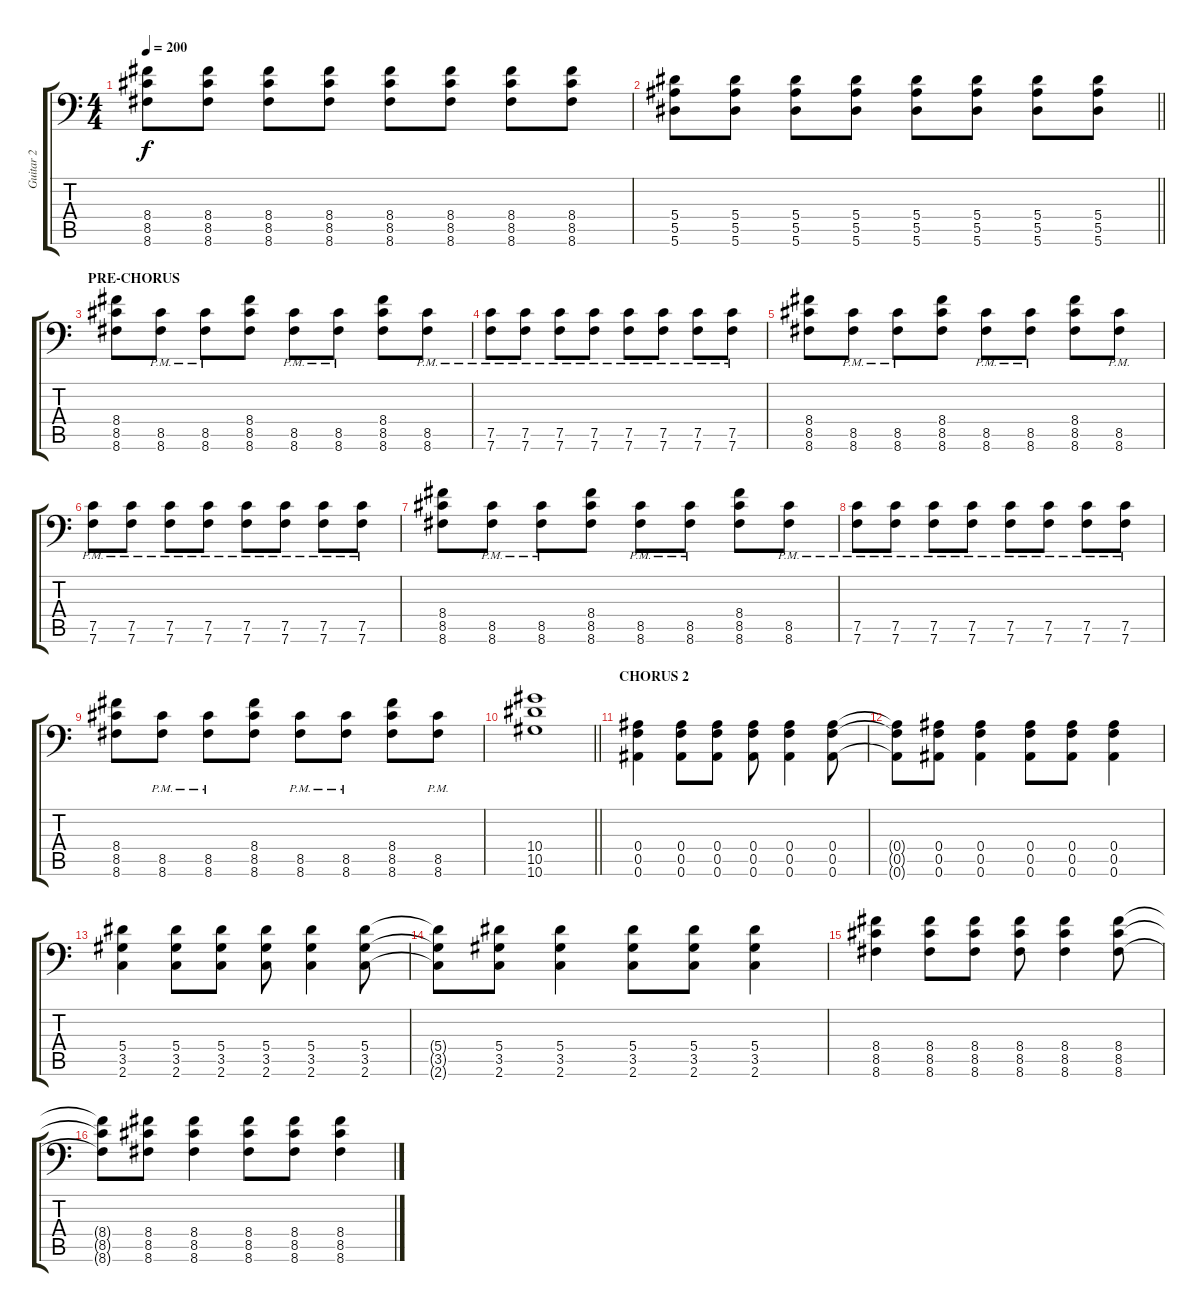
\track ("Guitar 2" "Guitar 2") {instrument distortionguitar}
\staff {score tabs}
\tuning (C4 G3 Eb3 Bb2 F2 Bb1) {hide}
\ts (4 4)
\tempo 200
\clef f4
\ks c
(8.4 8.5 8.6).8{dy f} (8.4 8.5 8.6).8 (8.4 8.5 8.6).8 (8.4 8.5 8.6).8 (8.4 8.5 8.6).8 (8.4 8.5 8.6).8 (8.4 8.5 8.6).8 (8.4 8.5 8.6).8 |
\barLineRight lightlight
(5.4 5.5 5.6).8 (5.4 5.5 5.6).8 (5.4 5.5 5.6).8 (5.4 5.5 5.6).8 (5.4 5.5 5.6).8 (5.4 5.5 5.6).8 (5.4 5.5 5.6).8 (5.4 5.5 5.6).8 |
\section ("" "PRE-CHORUS")
(8.4 8.5 8.6).8 (8.5{pm} 8.6{pm}).8 (8.5{pm} 8.6{pm}).8 (8.4 8.5 8.6).8 (8.5{pm} 8.6{pm}).8 (8.5{pm} 8.6{pm}).8 (8.4 8.5 8.6).8 (8.5{pm} 8.6{pm}).8 |
(7.5{pm} 7.6{pm}).8 (7.5{pm} 7.6{pm}).8 (7.5{pm} 7.6{pm}).8 (7.5{pm} 7.6{pm}).8 (7.5{pm} 7.6{pm}).8 (7.5{pm} 7.6{pm}).8 (7.5{pm} 7.6{pm}).8 (7.5{pm} 7.6{pm}).8 |
(8.4 8.5 8.6).8 (8.5{pm} 8.6{pm}).8 (8.5{pm} 8.6{pm}).8 (8.4 8.5 8.6).8 (8.5{pm} 8.6{pm}).8 (8.5{pm} 8.6{pm}).8 (8.4 8.5 8.6).8 (8.5{pm} 8.6{pm}).8 |
(7.5{pm} 7.6{pm}).8 (7.5{pm} 7.6{pm}).8 (7.5{pm} 7.6{pm}).8 (7.5{pm} 7.6{pm}).8 (7.5{pm} 7.6{pm}).8 (7.5{pm} 7.6{pm}).8 (7.5{pm} 7.6{pm}).8 (7.5{pm} 7.6{pm}).8 |
(8.4 8.5 8.6).8 (8.5{pm} 8.6{pm}).8 (8.5{pm} 8.6{pm}).8 (8.4 8.5 8.6).8 (8.5{pm} 8.6{pm}).8 (8.5{pm} 8.6{pm}).8 (8.4 8.5 8.6).8 (8.5{pm} 8.6{pm}).8 |
(7.5{pm} 7.6{pm}).8 (7.5{pm} 7.6{pm}).8 (7.5{pm} 7.6{pm}).8 (7.5{pm} 7.6{pm}).8 (7.5{pm} 7.6{pm}).8 (7.5{pm} 7.6{pm}).8 (7.5{pm} 7.6{pm}).8 (7.5{pm} 7.6{pm}).8 |
(8.4 8.5 8.6).8 (8.5{pm} 8.6{pm}).8 (8.5{pm} 8.6{pm}).8 (8.4 8.5 8.6).8 (8.5{pm} 8.6{pm}).8 (8.5{pm} 8.6{pm}).8 (8.4 8.5 8.6).8 (8.5{pm} 8.6{pm}).8 |
\barLineRight lightlight
(10.4 10.5 10.6).1 |
\section ("" "CHORUS 2")
(0.4 0.5 0.6).4 (0.4 0.5 0.6).8 (0.4 0.5 0.6).8 (0.4 0.5 0.6).8 (0.4 0.5 0.6).4 (0.4 0.5 0.6).8 |
(0.4{t} 0.5{t} 0.6{t}).8 (0.4 0.5 0.6).8 (0.4 0.5 0.6).4 (0.4 0.5 0.6).8 (0.4 0.5 0.6).8 (0.4 0.5 0.6).4 |
(5.4 3.5 2.6).4 (5.4 3.5 2.6).8 (5.4 3.5 2.6).8 (5.4 3.5 2.6).8 (5.4 3.5 2.6).4 (5.4 3.5 2.6).8 |
(5.4{t} 3.5{t} 2.6{t}).8 (5.4 3.5 2.6).8 (5.4 3.5 2.6).4 (5.4 3.5 2.6).8 (5.4 3.5 2.6).8 (5.4 3.5 2.6).4 |
(8.4 8.5 8.6).4 (8.4 8.5 8.6).8 (8.4 8.5 8.6).8 (8.4 8.5 8.6).8 (8.4 8.5 8.6).4 (8.4 8.5 8.6).8 |
(8.4{t} 8.5{t} 8.6{t}).8 (8.4 8.5 8.6).8 (8.4 8.5 8.6).4 (8.4 8.5 8.6).8 (8.4 8.5 8.6).8 (8.4 8.5 8.6).4
